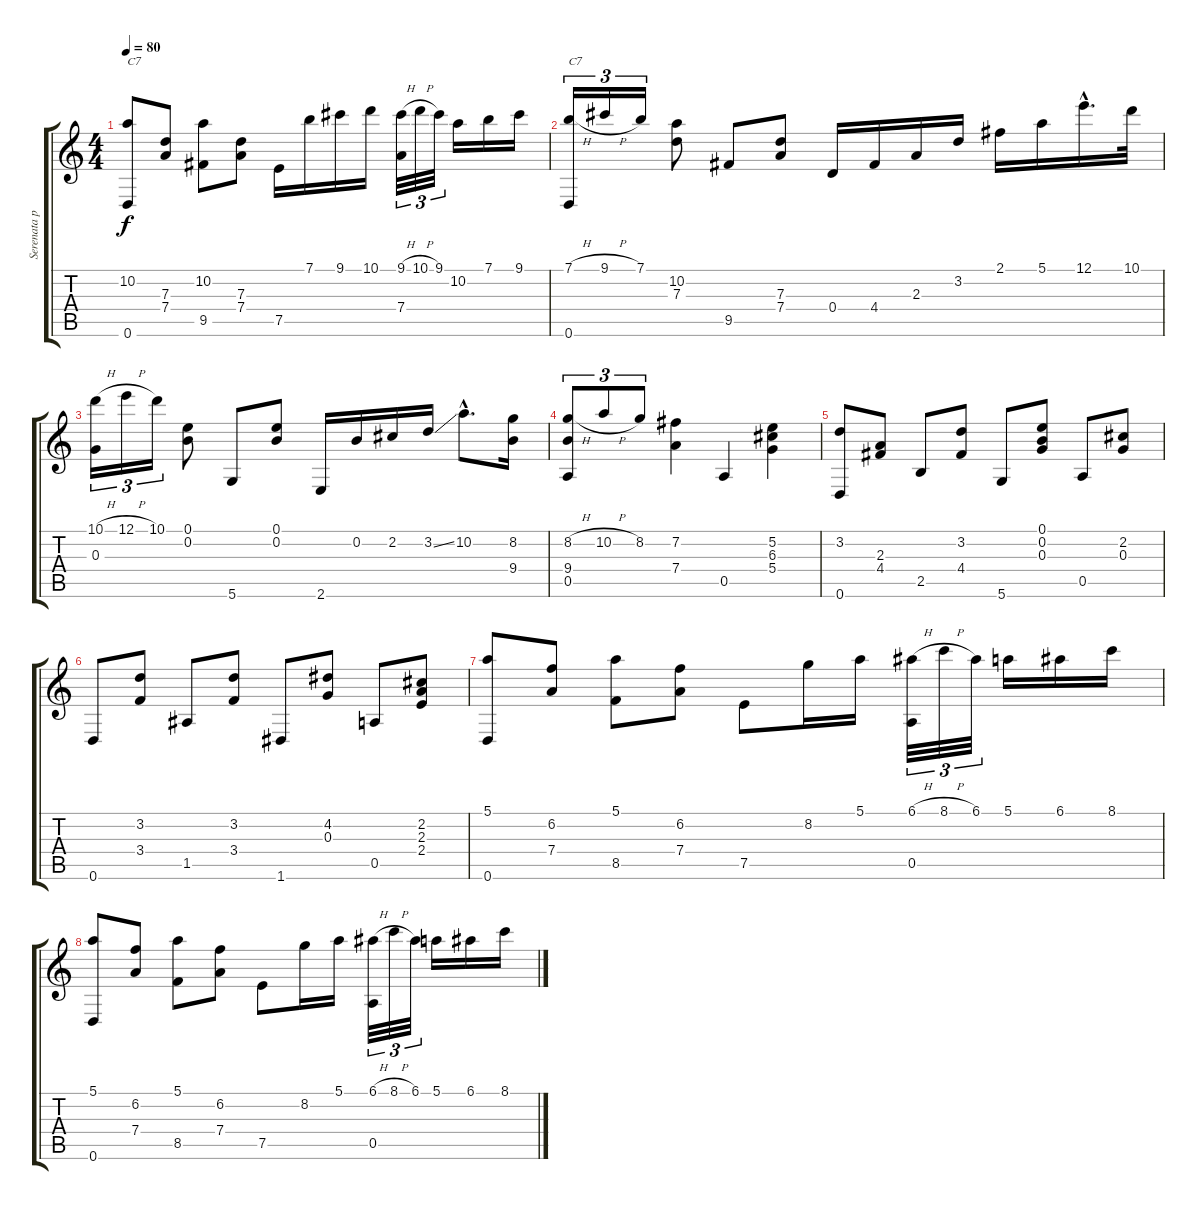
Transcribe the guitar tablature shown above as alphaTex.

\track ("Serenata para Guitarra" "Serenata p") {instrument acousticguitarnylon}
\staff {score tabs}
\tuning (E4 B3 G3 D3 A2 D2) {hide}
\ts (4 4)
\tempo 80
\clef g2
\ks c
(10.2 0.6).8{txt "C7" dy f} (7.3 7.4).8 (10.2 9.5).8 (7.3 7.4).8 7.5.16 7.1.16 9.1.16 10.1.16 (9.1{h} 7.4).32{tu (3 2)} 10.1{h}.32{tu (3 2)} 9.1.32{tu (3 2)} 10.2.16 7.1.16 9.1.16 |
(7.1{h} 0.6).16{tu (3 2) txt "C7"} 9.1{h}.16{tu (3 2)} 7.1.16{tu (3 2)} (10.2 7.3).8 9.5.8 (7.3 7.4).8 0.4.16 4.4.16 2.3.16 3.2.16 2.1.16 5.1.16 12.1{hac}.16{d} 10.1.32 |
(10.1{h} 0.3).16{tu (3 2)} 12.1{h}.16{tu (3 2)} 10.1.16{tu (3 2)} (0.1 0.2).8 5.6.8 (0.1 0.2).8 2.6.16 0.2.16 2.2.16 3.2{ss}.16 10.2{hac}.8{d} (8.2 9.4).16 |
(8.2{h} 9.4 0.5).8{tu (3 2)} 10.2{h}.8{tu (3 2)} 8.2.8{tu (3 2)} (7.2 7.4).4 0.5.4 (5.2 6.3 5.4).4 |
(3.2 0.6).8 (2.3 4.4).8 2.5.8 (3.2 4.4).8 5.6.8 (0.1 0.2 0.3).8 0.5.8 (2.2 0.3).8 |
0.6.8 (3.2 3.4).8 1.5.8 (3.2 3.4).8 1.6.8 (4.2 0.3).8 0.5.8 (2.2 2.3 2.4).8 |
(5.1 0.6).8 (6.2 7.4).8 (5.1 8.5).8 (6.2 7.4).8 7.5.8 8.2.16 5.1.16 (6.1{h} 0.5).32{tu (3 2)} 8.1{h}.32{tu (3 2)} 6.1.32{tu (3 2)} 5.1.16 6.1.16 8.1.16 |
(5.1 0.6).8 (6.2 7.4).8 (5.1 8.5).8 (6.2 7.4).8 7.5.8 8.2.16 5.1.16 (6.1{h} 0.5).32{tu (3 2)} 8.1{h}.32{tu (3 2)} 6.1.32{tu (3 2)} 5.1.16 6.1.16 8.1.16
